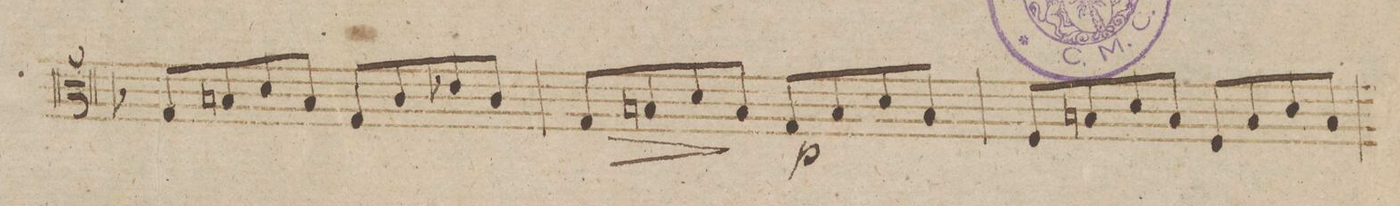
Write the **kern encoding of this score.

**kern	**dynam
*I"Viola.	*
*clefC3	*
*k[b-]	*
*met(c)	*
*M4/4	*
8G/L	.
8Bn/	.
8d/	.
8B/J	.
8G/L	.
8c/	.
8e-X/	.
8c/J	.
=38	=38
8G/L	>
8Bn/	.
8d/	.
8B/J	.
8G/L	] p
8B/	.
8d/	.
8B/J	.
=39	=39
8F/L	.
8Bn/	.
8d/	.
8B/J	.
8F/L	.
8B/	.
8d/	.
8B/J	.
=40	=40
*-	*-
